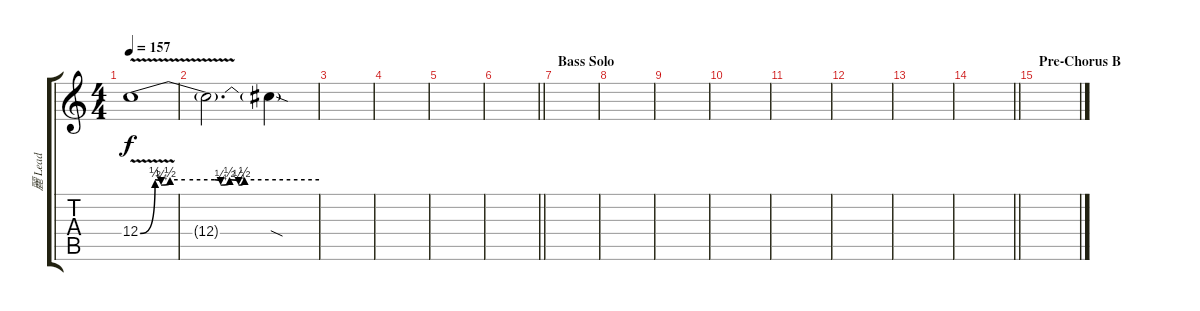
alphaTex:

\track ("麗 Lead" "麗 Lead") {instrument distortionguitar}
\staff {score tabs}
\tuning (D4 A3 F3 C3 G2 D2) {hide}
\ts (4 4)
\tempo 157
\clef g2
\ks c
12.4{be (custom 0 0 5 2 7 1 10 2 15 2 25 2 27 1 30 2 33 1 35 2 60 2) v}.1{dy f} |
12.4{t}.2{d} 12.4{sod t}.4 |
|
|
|
\barLineRight lightlight
|
\section ("" "Bass Solo")
|
|
|
|
|
|
|
\barLineRight lightlight
|
\section ("" "Pre-Chorus B")
